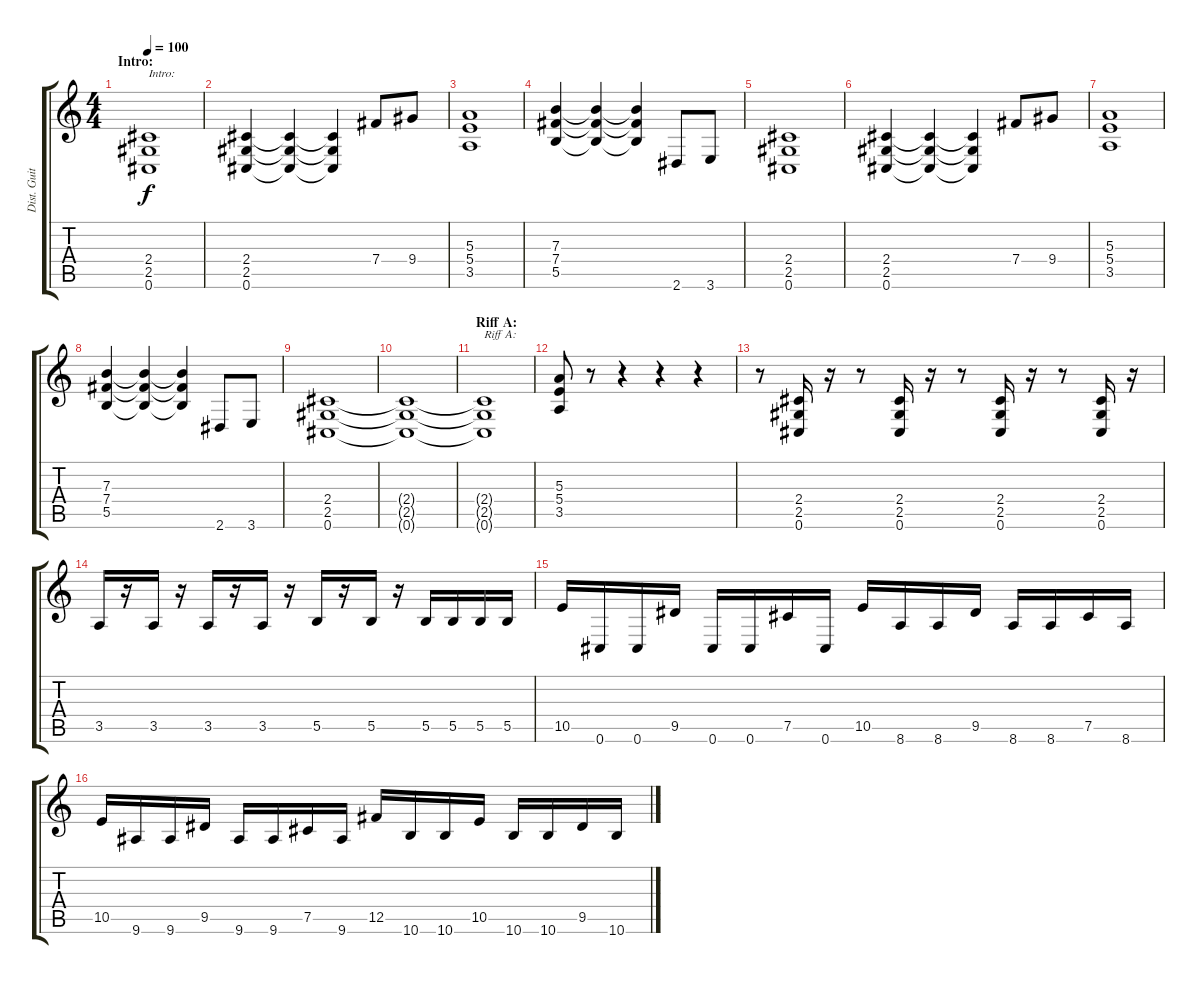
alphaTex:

\track ("Dist. Guitar 1" "Dist. Guit") {instrument distortionguitar}
\staff {score tabs}
\tuning (Db4 Ab3 E3 B2 Gb2 Db2) {hide}
\ts (4 4)
\section ("" "Intro:")
\tempo 100
\clef g2
\ks c
(2.4 2.5 0.6).1{txt "Intro:" dy f instrument distortionguitar} |
(2.4 2.5 0.6).4 (2.4{t} 2.5{t} 0.6{t}).4 (2.4{t} 2.5{t} 0.6{t}).4 7.4.8 9.4.8 |
(5.3 5.4 3.5).1 |
(7.3 7.4 5.5).4 (7.3{t} 7.4{t} 5.5{t}).4 (7.3{t} 7.4{t} 5.5{t}).4 2.6.8 3.6.8 |
(2.4 2.5 0.6).1 |
(2.4 2.5 0.6).4 (2.4{t} 2.5{t} 0.6{t}).4 (2.4{t} 2.5{t} 0.6{t}).4 7.4.8 9.4.8 |
(5.3 5.4 3.5).1 |
(7.3 7.4 5.5).4 (7.3{t} 7.4{t} 5.5{t}).4 (7.3{t} 7.4{t} 5.5{t}).4 2.6.8 3.6.8 |
(2.4 2.5 0.6).1 |
(2.4{t} 2.5{t} 0.6{t}).1 |
\section ("" "Riff A:")
(2.4{t} 2.5{t} 0.6{t}).1{txt "Riff A:"} |
(5.3 5.4 3.5).8 r.8 r.4 r.4 r.4 |
r.8 (2.4 2.5 0.6).16 r.16 r.8 (2.4 2.5 0.6).16 r.16 r.8 (2.4 2.5 0.6).16 r.16 r.8 (2.4 2.5 0.6).16 r.16 |
3.5.16 r.16 3.5.16 r.16 3.5.16 r.16 3.5.16 r.16 5.5.16 r.16 5.5.16 r.16 5.5.16 5.5.16 5.5.16 5.5.16 |
10.5.16 0.6.16 0.6.16 9.5.16 0.6.16 0.6.16 7.5.16 0.6.16 10.5.16 8.6.16 8.6.16 9.5.16 8.6.16 8.6.16 7.5.16 8.6.16 |
10.5.16 9.6.16 9.6.16 9.5.16 9.6.16 9.6.16 7.5.16 9.6.16 12.5.16 10.6.16 10.6.16 10.5.16 10.6.16 10.6.16 9.5.16 10.6.16
